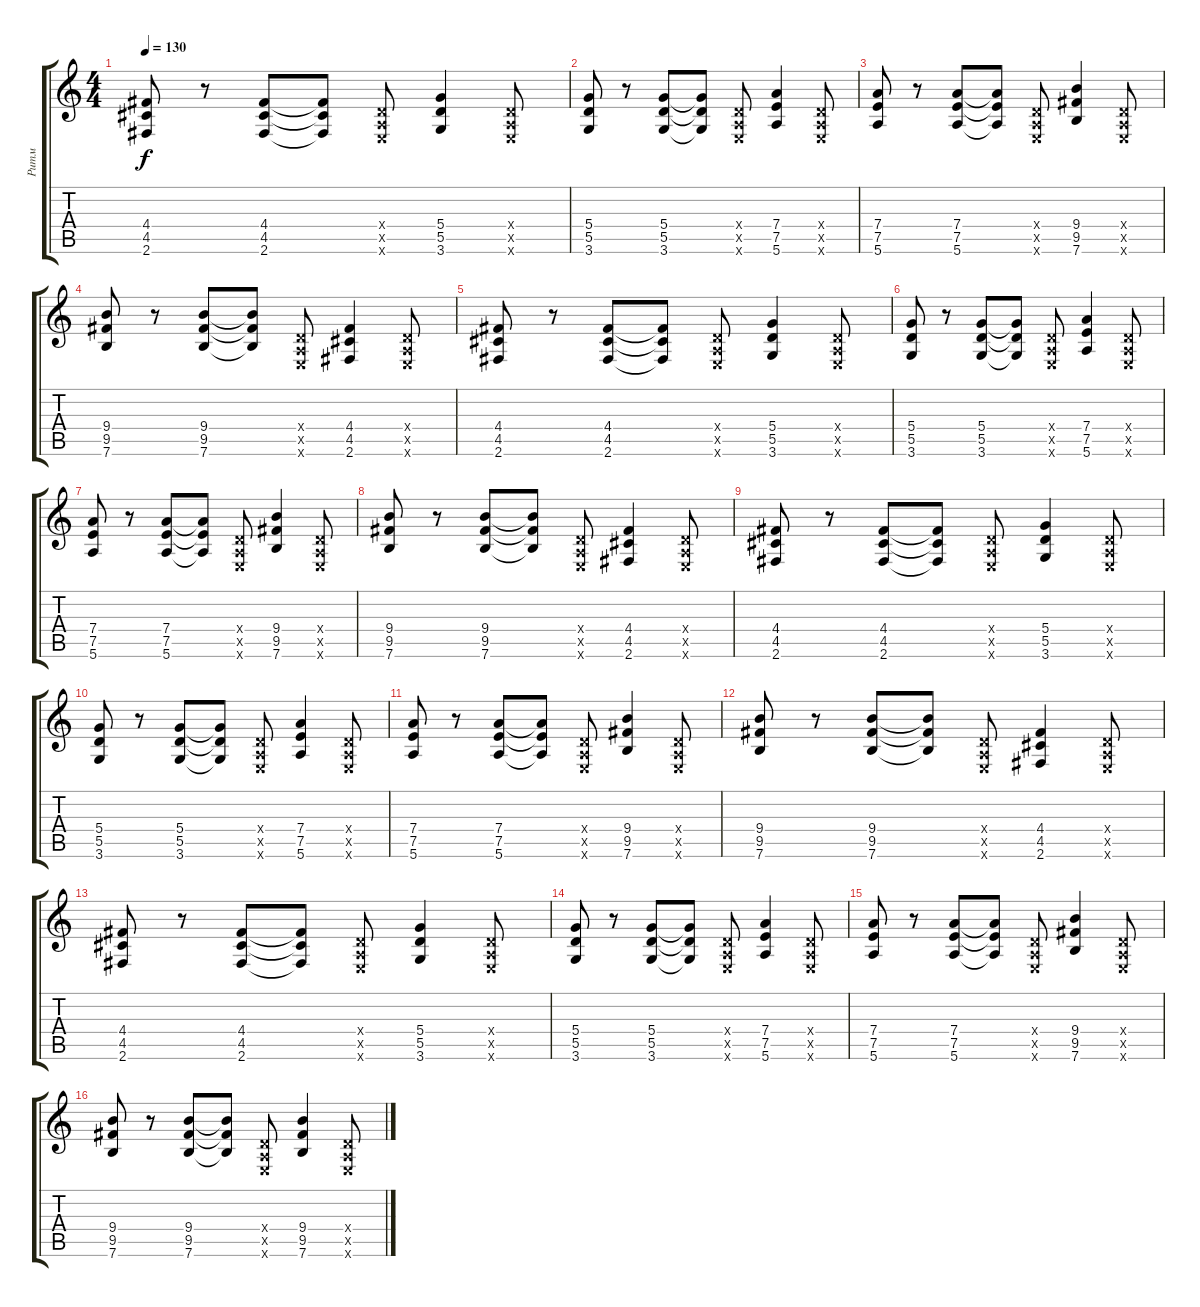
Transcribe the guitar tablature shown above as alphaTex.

\track ("Ритм" "Ритм") {instrument acousticguitarsteel}
\staff {score tabs}
\tuning (E4 B3 G3 D3 A2 E2) {hide}
\ts (4 4)
\tempo 130
\clef g2
\ks c
(4.4 4.5 2.6).8{dy f} r.8 (4.4 4.5 2.6).8 (4.4{t} 4.5{t} 2.6{t}).8 (0.4{x} 0.5{x} 0.6{x}).8 (5.4 5.5 3.6).4 (0.4{x} 0.5{x} 0.6{x}).8 |
(5.4 5.5 3.6).8 r.8 (5.4 5.5 3.6).8 (5.4{t} 5.5{t} 3.6{t}).8 (0.4{x} 0.5{x} 0.6{x}).8 (7.4 7.5 5.6).4 (0.4{x} 0.5{x} 0.6{x}).8 |
(7.4 7.5 5.6).8 r.8 (7.4 7.5 5.6).8 (7.4{t} 7.5{t} 5.6{t}).8 (0.4{x} 0.5{x} 0.6{x}).8 (9.4 9.5 7.6).4 (0.4{x} 0.5{x} 0.6{x}).8 |
(9.4 9.5 7.6).8 r.8 (9.4 9.5 7.6).8 (9.4{t} 9.5{t} 7.6{t}).8 (0.4{x} 0.5{x} 0.6{x}).8 (4.4 4.5 2.6).4 (0.4{x} 0.5{x} 0.6{x}).8 |
(4.4 4.5 2.6).8 r.8 (4.4 4.5 2.6).8 (4.4{t} 4.5{t} 2.6{t}).8 (0.4{x} 0.5{x} 0.6{x}).8 (5.4 5.5 3.6).4 (0.4{x} 0.5{x} 0.6{x}).8 |
(5.4 5.5 3.6).8 r.8 (5.4 5.5 3.6).8 (5.4{t} 5.5{t} 3.6{t}).8 (0.4{x} 0.5{x} 0.6{x}).8 (7.4 7.5 5.6).4 (0.4{x} 0.5{x} 0.6{x}).8 |
(7.4 7.5 5.6).8 r.8 (7.4 7.5 5.6).8 (7.4{t} 7.5{t} 5.6{t}).8 (0.4{x} 0.5{x} 0.6{x}).8 (9.4 9.5 7.6).4 (0.4{x} 0.5{x} 0.6{x}).8 |
(9.4 9.5 7.6).8 r.8 (9.4 9.5 7.6).8 (9.4{t} 9.5{t} 7.6{t}).8 (0.4{x} 0.5{x} 0.6{x}).8 (4.4 4.5 2.6).4 (0.4{x} 0.5{x} 0.6{x}).8 |
(4.4 4.5 2.6).8 r.8 (4.4 4.5 2.6).8 (4.4{t} 4.5{t} 2.6{t}).8 (0.4{x} 0.5{x} 0.6{x}).8 (5.4 5.5 3.6).4 (0.4{x} 0.5{x} 0.6{x}).8 |
(5.4 5.5 3.6).8 r.8 (5.4 5.5 3.6).8 (5.4{t} 5.5{t} 3.6{t}).8 (0.4{x} 0.5{x} 0.6{x}).8 (7.4 7.5 5.6).4 (0.4{x} 0.5{x} 0.6{x}).8 |
(7.4 7.5 5.6).8 r.8 (7.4 7.5 5.6).8 (7.4{t} 7.5{t} 5.6{t}).8 (0.4{x} 0.5{x} 0.6{x}).8 (9.4 9.5 7.6).4 (0.4{x} 0.5{x} 0.6{x}).8 |
(9.4 9.5 7.6).8 r.8 (9.4 9.5 7.6).8 (9.4{t} 9.5{t} 7.6{t}).8 (0.4{x} 0.5{x} 0.6{x}).8 (4.4 4.5 2.6).4 (0.4{x} 0.5{x} 0.6{x}).8 |
(4.4 4.5 2.6).8 r.8 (4.4 4.5 2.6).8 (4.4{t} 4.5{t} 2.6{t}).8 (0.4{x} 0.5{x} 0.6{x}).8 (5.4 5.5 3.6).4 (0.4{x} 0.5{x} 0.6{x}).8 |
(5.4 5.5 3.6).8 r.8 (5.4 5.5 3.6).8 (5.4{t} 5.5{t} 3.6{t}).8 (0.4{x} 0.5{x} 0.6{x}).8 (7.4 7.5 5.6).4 (0.4{x} 0.5{x} 0.6{x}).8 |
(7.4 7.5 5.6).8 r.8 (7.4 7.5 5.6).8 (7.4{t} 7.5{t} 5.6{t}).8 (0.4{x} 0.5{x} 0.6{x}).8 (9.4 9.5 7.6).4 (0.4{x} 0.5{x} 0.6{x}).8 |
(9.4 9.5 7.6).8 r.8 (9.4 9.5 7.6).8 (9.4{t} 9.5{t} 7.6{t}).8 (0.4{x} 0.5{x} 0.6{x}).8 (9.4 9.5 7.6).4 (0.4{x} 0.5{x} 0.6{x}).8
